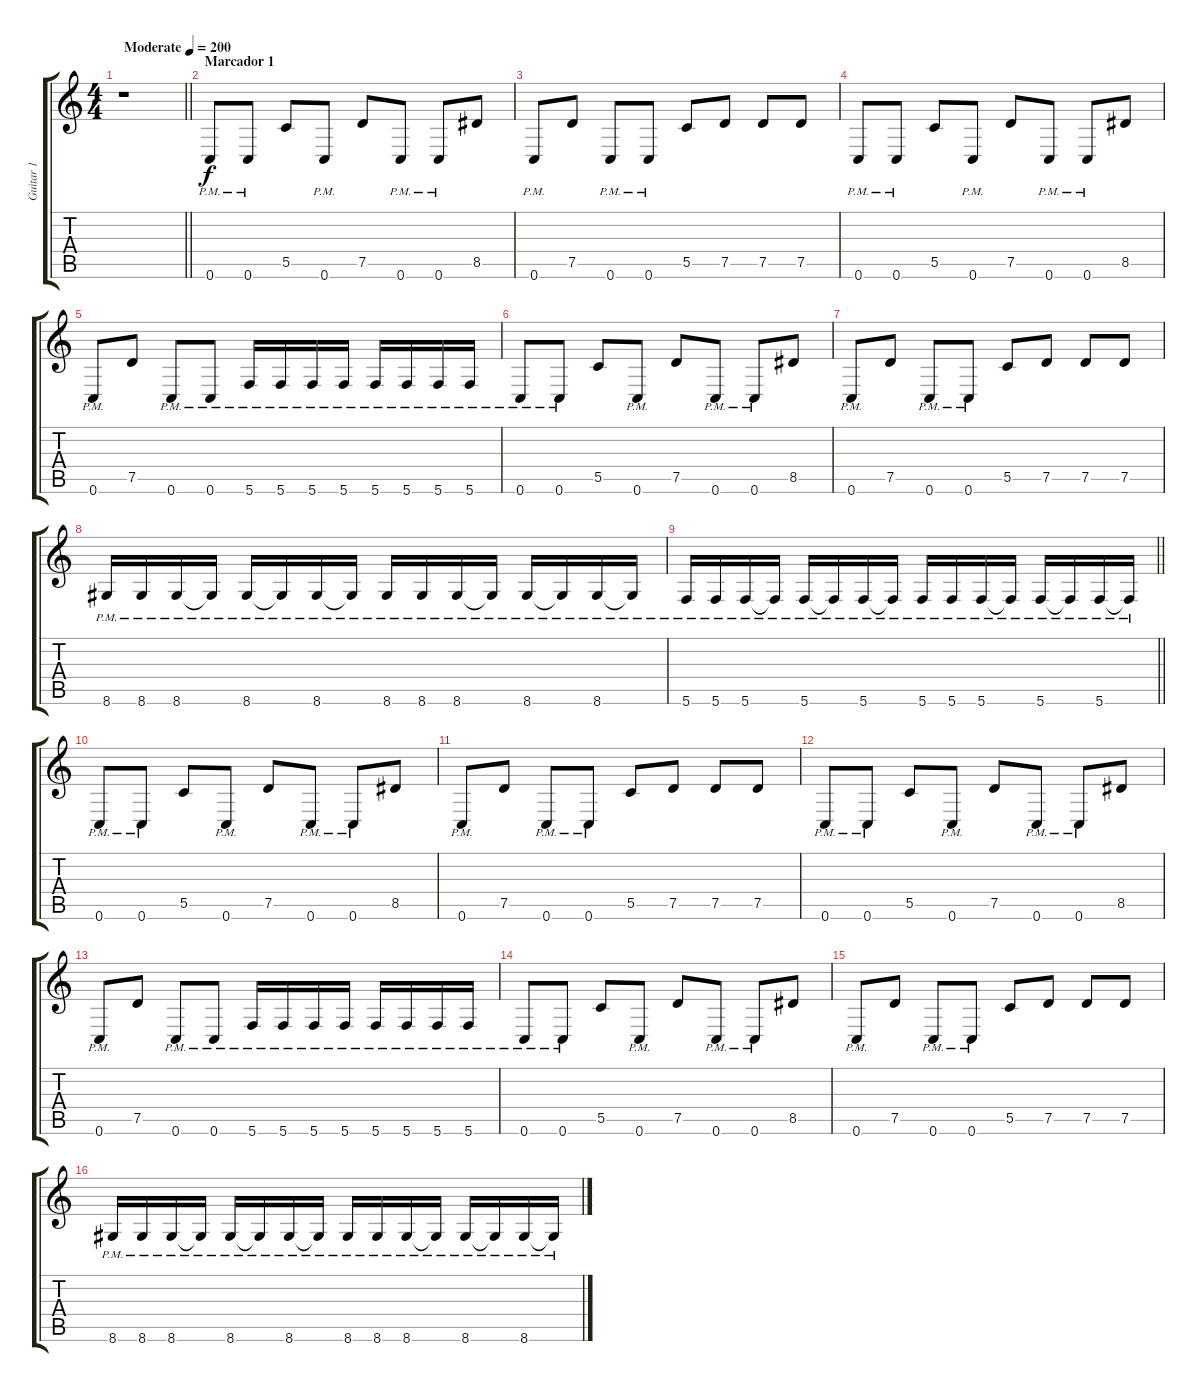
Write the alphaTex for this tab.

\track ("Guitar 1" "Guitar 1") {instrument distortionguitar}
\staff {score tabs}
\tuning (D4 A3 F3 C3 G2 C2) {hide}
\ts (4 4)
\tempo (200 "Moderate")
\clef g2
\barLineRight lightlight
\ks c
r.1{dy f instrument distortionguitar} |
\section ("" "Marcador 1")
0.6{pm}.8 0.6{pm}.8 5.5.8 0.6{pm}.8 7.5.8 0.6{pm}.8 0.6{pm}.8 8.5.8 |
0.6{pm}.8 7.5.8 0.6{pm}.8 0.6{pm}.8 5.5.8 7.5.8 7.5.8 7.5.8 |
0.6{pm}.8 0.6{pm}.8 5.5.8 0.6{pm}.8 7.5.8 0.6{pm}.8 0.6{pm}.8 8.5.8 |
0.6{pm}.8 7.5.8 0.6{pm}.8 0.6{pm}.8 5.6{pm}.16 5.6{pm}.16 5.6{pm}.16 5.6{pm}.16 5.6{pm}.16 5.6{pm}.16 5.6{pm}.16 5.6{pm}.16 |
0.6{pm}.8 0.6{pm}.8 5.5.8 0.6{pm}.8 7.5.8 0.6{pm}.8 0.6{pm}.8 8.5.8 |
0.6{pm}.8 7.5.8 0.6{pm}.8 0.6{pm}.8 5.5.8 7.5.8 7.5.8 7.5.8 |
8.6{pm}.16 8.6{pm}.16 8.6{pm}.16 8.6{pm t}.16 8.6{pm}.16 8.6{pm t}.16 8.6{pm}.16 8.6{pm t}.16 8.6{pm}.16 8.6{pm}.16 8.6{pm}.16 8.6{pm t}.16 8.6{pm}.16 8.6{pm t}.16 8.6{pm}.16 8.6{pm t}.16 |
\barLineRight lightlight
5.6{pm}.16 5.6{pm}.16 5.6{pm}.16 5.6{pm t}.16 5.6{pm}.16 5.6{pm t}.16 5.6{pm}.16 5.6{pm t}.16 5.6{pm}.16 5.6{pm}.16 5.6{pm}.16 5.6{pm t}.16 5.6{pm}.16 5.6{pm t}.16 5.6{pm}.16 5.6{pm t}.16 |
0.6{pm}.8 0.6{pm}.8 5.5.8 0.6{pm}.8 7.5.8 0.6{pm}.8 0.6{pm}.8 8.5.8 |
0.6{pm}.8 7.5.8 0.6{pm}.8 0.6{pm}.8 5.5.8 7.5.8 7.5.8 7.5.8 |
0.6{pm}.8 0.6{pm}.8 5.5.8 0.6{pm}.8 7.5.8 0.6{pm}.8 0.6{pm}.8 8.5.8 |
0.6{pm}.8 7.5.8 0.6{pm}.8 0.6{pm}.8 5.6{pm}.16 5.6{pm}.16 5.6{pm}.16 5.6{pm}.16 5.6{pm}.16 5.6{pm}.16 5.6{pm}.16 5.6{pm}.16 |
0.6{pm}.8 0.6{pm}.8 5.5.8 0.6{pm}.8 7.5.8 0.6{pm}.8 0.6{pm}.8 8.5.8 |
0.6{pm}.8 7.5.8 0.6{pm}.8 0.6{pm}.8 5.5.8 7.5.8 7.5.8 7.5.8 |
8.6{pm}.16 8.6{pm}.16 8.6{pm}.16 8.6{pm t}.16 8.6{pm}.16 8.6{pm t}.16 8.6{pm}.16 8.6{pm t}.16 8.6{pm}.16 8.6{pm}.16 8.6{pm}.16 8.6{pm t}.16 8.6{pm}.16 8.6{pm t}.16 8.6{pm}.16 8.6{pm t}.16
